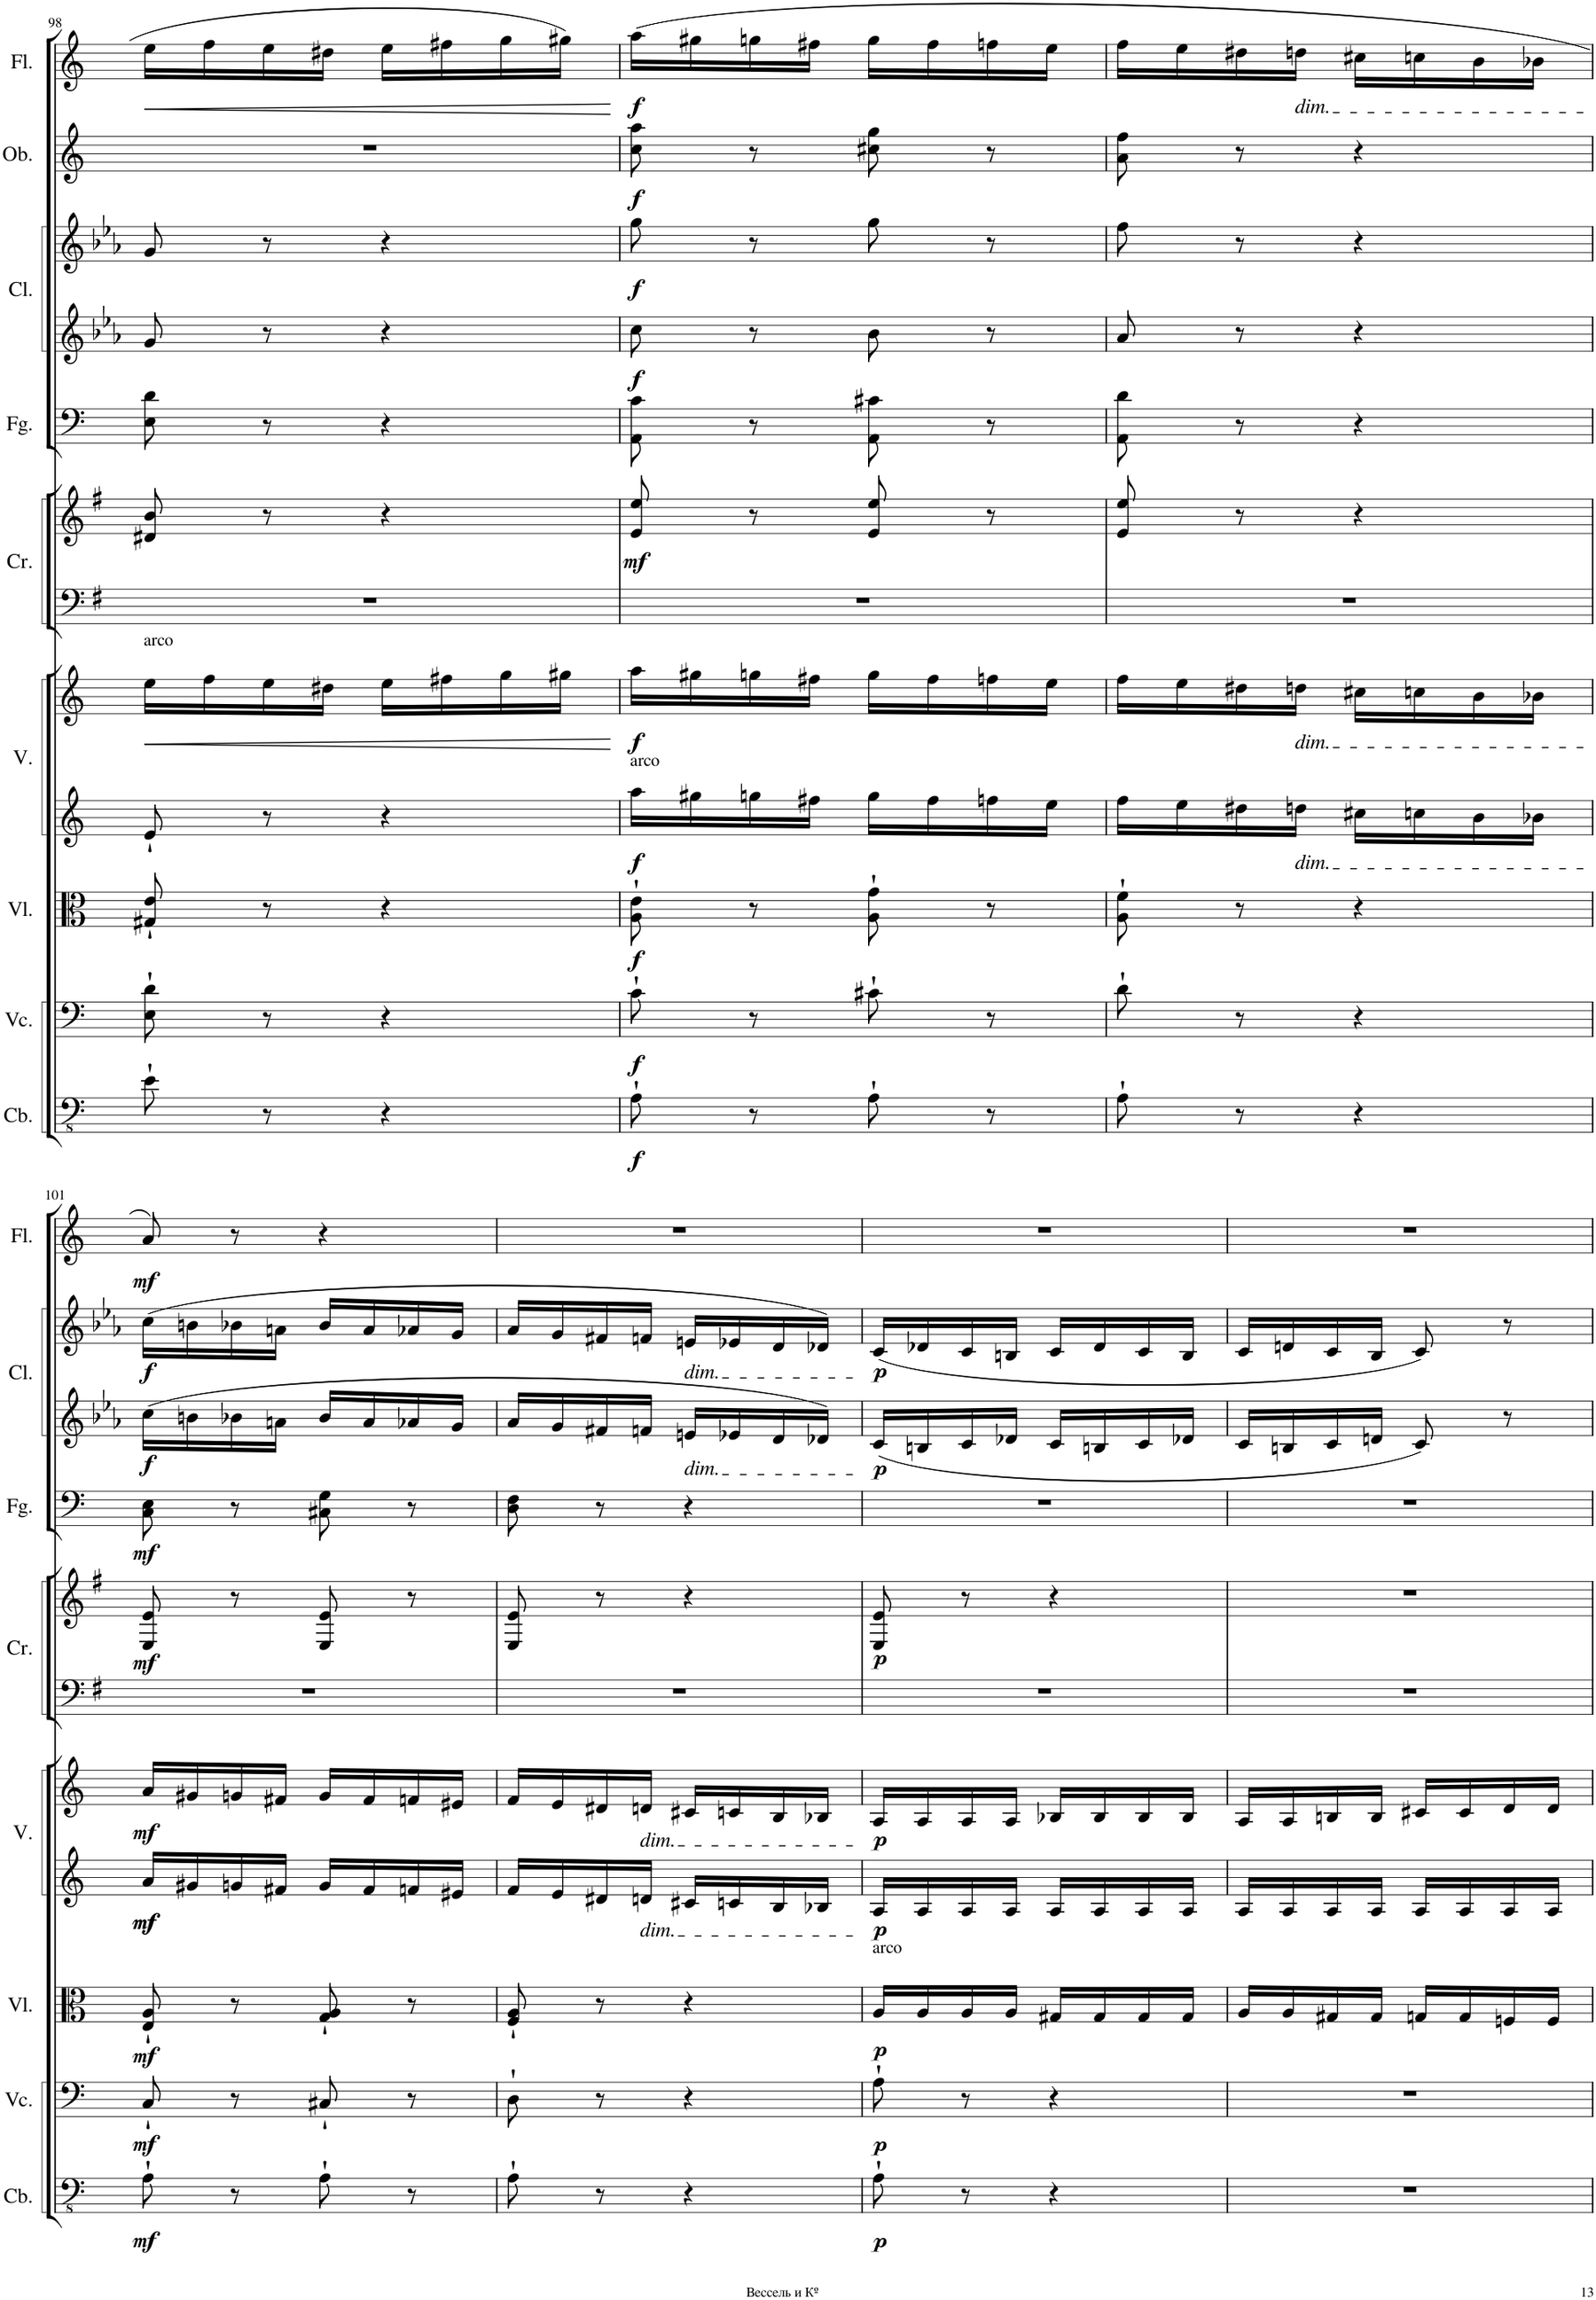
**kern	**dynam	**kern	**dynam	**kern	**dynam	**kern	**kern	**dynam	**kern	**dynam	**kern	**dynam	**kern	**kern	**dynam	**kern	**dynam	**kern	**dynam
*part9	*part9	*part8	*part8	*part7	*part7	*part6	*part6	*part6	*part5	*part5	*part4	*part4	*part3	*part3	*part3	*part2	*part2	*part1	*part1
*staff11	*staff11	*staff10	*staff10	*staff9	*staff9	*staff8	*staff7	*staff7/8	*staff6	*staff6	*staff5	*staff5	*staff4	*staff3	*staff3/4	*staff2	*staff2	*staff1	*staff1
*I"Contrabassi	*	*I"Violoncelli	*	*I"Viole	*	*I"Violini	*	*	*I"4 Corni	*	*I"2 Fagotti	*	*I"2 Clarinetti (in A)	*	*	*I"2 Oboe	*	*I"2 Flauti	*
*I'Cb.	*	*I'Vc.	*	*I'Vl.	*	*I'V.	*	*	*I'Cr.	*	*I'Fg.	*	*I'Cl.	*	*	*I'Ob.	*	*I'Fl.	*
!!LO:PB:g=z
*clefFv4	*	*clefF4	*	*clefC3	*	*clefG2	*clefG2	*	*clefG2	*	*clefF4	*	*clefG2	*clefG2	*	*clefG2	*	*clefG2	*
*Trd7c12	*	*	*	*	*	*	*	*	*Trd4c7	*	*	*	*Trd2c3	*Trd2c3	*	*	*	*	*
*k[]	*	*k[]	*	*k[]	*	*k[]	*k[]	*	*k[f#]	*	*k[]	*	*k[b-e-a-]	*k[b-e-a-]	*	*k[]	*	*k[]	*
*M2/4	*	*M2/4	*	*M2/4	*	*M2/4	*M2/4	*	*M2/4	*	*M2/4	*	*M2/4	*M2/4	*	*M2/4	*	*M2/4	*
=98	=98	=98	=98	=98	=98	=98	=98	=98	=98	=98	=98	=98	=98	=98	=98	=98	=98	=98	=98
!	!	!	!	!	!	!	!LO:TX:a:t=arco	!	!	!	!	!	!	!	!	!	!	!	!
!	!	!	!	!	!	!	!	!LO:HP:b	!	!	!	!	!	!	!	!	!	!	!LO:HP:b
8E`\	.	8E\` 8d\`	.	8G#X/` 8e/`	.	8e`/	16ee\LL	<	8d#X/ 8b/	.	8E\ 8d\	.	8g/	8g/	.	2r	.	16ee\LL	<
.	.	.	.	.	.	.	16ff\	.	.	.	.	.	.	.	.	.	.	16ff\	.
8r	.	8r	.	8r	.	8r	16ee\	.	8r	.	8r	.	8r	8r	.	.	.	16ee\	.
.	.	.	.	.	.	.	16dd#X\JJ	.	.	.	.	.	.	.	.	.	.	16dd#X\JJ	.
4r	.	4r	.	4r	.	4r	16ee\LL	.	4r	.	4r	.	4r	4r	.	.	.	16ee\LL	.
.	.	.	.	.	.	.	16ff#X\	.	.	.	.	.	.	.	.	.	.	16ff#X\	.
.	.	.	.	.	.	.	16gg\	.	.	.	.	.	.	.	.	.	.	16gg\	.
.	.	.	.	.	.	.	16gg#X\JJ	.	.	.	.	.	.	.	.	.	.	16gg#X\JJ	.
.	.	.	.	.	.	.	.	[	.	.	.	.	.	.	.	.	.	.	[
=99	=99	=99	=99	=99	=99	=99	=99	=99	=99	=99	=99	=99	=99	=99	=99	=99	=99	=99	=99
!	!	!	!	!	!	!LO:TX:a:t=arco	!	!	!	!	!	!	!	!	!	!	!	!	!
!	!LO:DY:b	!	!LO:DY:b	!	!LO:DY:b	!	!	!LO:DY:b=2	!	!	!	!	!	!	!	!	!	!	!
!	!	!	!	!	!	!	!	!LO:DY:n=1:b	!	!LO:DY:b	!	!	!	!	!LO:DY:b=2	!	!	!	!
!	!	!	!	!	!	!	!	!	!	!	!	!	!	!	!LO:DY:n=1:b	!	!LO:DY:b	!	!LO:DY:b
8AA`\	f	8c`\	f	8A\` 8e\`	f	16aa\LL	16aa\LL	f f	8e/ 8ee/	mf	8AA\ 8c\	.	8cc\	8gg\	f f	8cc\ 8aa\	f	(16aa\LL	f
.	.	.	.	.	.	16gg#X\	16gg#X\	.	.	.	.	.	.	.	.	.	.	16gg#X\	.
8r	.	8r	.	8r	.	16ggn\	16ggn\	.	8r	.	8r	.	8r	8r	.	8r	.	16ggn\	.
.	.	.	.	.	.	16ff#X\JJ	16ff#X\JJ	.	.	.	.	.	.	.	.	.	.	16ff#X\JJ	.
8AA`\	.	8c#X`\	.	8A\` 8g\`	.	16gg\LL	16gg\LL	.	8e/ 8ee/	.	8AA\ 8c#X\	.	8b-\	8gg\	.	8cc#X\ 8gg\	.	16gg\LL	.
.	.	.	.	.	.	16ff#\	16ff#\	.	.	.	.	.	.	.	.	.	.	16ff#\	.
8r	.	8r	.	8r	.	16ffn\	16ffn\	.	8r	.	8r	.	8r	8r	.	8r	.	16ffn\	.
.	.	.	.	.	.	16ee\JJ	16ee\JJ	.	.	.	.	.	.	.	.	.	.	16ee\JJ	.
=100	=100	=100	=100	=100	=100	=100	=100	=100	=100	=100	=100	=100	=100	=100	=100	=100	=100	=100	=100
8AA`\	.	8d`\	.	8A\` 8f\`	.	16ff\LL	16ff\LL	.	8e/ 8ee/	.	8AA\ 8d\	.	8a-/	8ff\	.	8a\ 8ff\	.	16ff\LL	.
.	.	.	.	.	.	16ee\	16ee\	.	.	.	.	.	.	.	.	.	.	16ee\	.
8r	.	8r	.	8r	.	16dd#X\	16dd#X\	.	8r	.	8r	.	8r	8r	.	8r	.	16dd#X\	.
!	!	!	!	!	!	!	!	!	!	!	!	!	!	!	!	!	!	!LO:TX:b:i:t=dim.	!
!	!	!	!	!	!	!	!LO:TX:b:i:t=dim.	!	!	!	!	!	!	!	!	!	!	!	!
!	!	!	!	!	!	!LO:TX:b:i:t=dim.	!	!	!	!	!	!	!	!	!	!	!	!	!
.	.	.	.	.	.	16ddn\JJ	16ddn\JJ	.	.	.	.	.	.	.	.	.	.	16ddn\JJ	.
4r	.	4r	.	4r	.	16cc#X\LL	16cc#X\LL	.	4r	.	4r	.	4r	4r	.	4r	.	16cc#X\LL	.
.	.	.	.	.	.	16ccn\	16ccn\	.	.	.	.	.	.	.	.	.	.	16ccn\	.
.	.	.	.	.	.	16b\	16b\	.	.	.	.	.	.	.	.	.	.	16b\	.
.	.	.	.	.	.	16b-X\JJ	16b-X\JJ	.	.	.	.	.	.	.	.	.	.	16b-X\JJ	.
!!LO:LB:g=z
=101	=101	=101	=101	=101	=101	=101	=101	=101	=101	=101	=101	=101	=101	=101	=101	=101	=101	=101	=101
!	!LO:DY:b	!	!LO:DY:b	!	!LO:DY:b	!	!	!LO:DY:b=2	!	!	!	!	!	!	!	!	!	!	!
!	!	!	!	!	!	!	!	!LO:DY:n=1:b=2	!	!	!	!	!	!	!	!	!	!	!
!	!	!	!	!	!	!	!	!LO:DY:n=2:b	!	!LO:DY:b	!	!LO:DY:b	!	!	!LO:DY:b=2	!	!	!	!
!	!	!	!	!	!	!	!	!	!	!	!	!	!	!	!LO:DY:n=1:b	!	!	!	!LO:DY:b
8AA`\	mf	8C`/	mf	8E/` 8A/`	mf	16a/LL	16a/LL	mf mf mf	8E/ 8e/	mf	8C\ 8E\	mf	16cc\LL	(16cc\LL	f f	2r	.	8a/)	mf
.	.	.	.	.	.	16g#X/	16g#X/	.	.	.	.	.	16bn\	16bn\	.	.	.	.	.
8r	.	8r	.	8r	.	16gn/	16gn/	.	8r	.	8r	.	16b-X\	16b-X\	.	.	.	8r	.
.	.	.	.	.	.	16f#X/JJ	16f#X/JJ	.	.	.	.	.	16an\JJ	16an\JJ	.	.	.	.	.
8AA`\	.	8C#X`/	.	8G/` 8A/`	.	16g/LL	16g/LL	.	8E/ 8e/	.	8C#X\ 8G\	.	16b-/LL	16b-/LL	.	.	.	4r	.
.	.	.	.	.	.	16f#/	16f#/	.	.	.	.	.	16a/	16a/	.	.	.	.	.
8r	.	8r	.	8r	.	16fn/	16fn/	.	8r	.	8r	.	16a-X/	16a-X/	.	.	.	.	.
.	.	.	.	.	.	16e#X/JJ	16e#X/JJ	.	.	.	.	.	16g/JJ	16g/JJ	.	.	.	.	.
=102	=102	=102	=102	=102	=102	=102	=102	=102	=102	=102	=102	=102	=102	=102	=102	=102	=102	=102	=102
8AA`\	.	8D`\	.	8F/` 8A/`	.	16f/LL	16f/LL	.	8E/ 8e/	.	8D\ 8F\	.	16a-/LL	16a-/LL	.	2r	.	2r	.
.	.	.	.	.	.	16e/	16e/	.	.	.	.	.	16g/	16g/	.	.	.	.	.
8r	.	8r	.	8r	.	16d#X/	16d#X/	.	8r	.	8r	.	16f#X/	16f#X/	.	.	.	.	.
!	!	!	!	!	!	!	!LO:TX:b:i:t=dim.	!	!	!	!	!	!	!	!	!	!	!	!
!	!	!	!	!	!	!LO:TX:b:i:t=dim.	!	!	!	!	!	!	!	!	!	!	!	!	!
.	.	.	.	.	.	16dn/JJ	16dn/JJ	.	.	.	.	.	16fn/JJ	16fn/JJ	.	.	.	.	.
!	!	!	!	!	!	!	!	!	!	!	!	!	!	!LO:TX:b:i:t=dim.	!	!	!	!	!
!	!	!	!	!	!	!	!	!	!	!	!	!	!LO:TX:b:i:t=dim.	!	!	!	!	!	!
4r	.	4r	.	4r	.	16c#X/LL	16c#X/LL	.	4r	.	4r	.	16en/LL	16en/LL	.	.	.	.	.
.	.	.	.	.	.	16cn/	16cn/	.	.	.	.	.	16e-X/	16e-X/	.	.	.	.	.
.	.	.	.	.	.	16B/	16B/	.	.	.	.	.	16d/	16d/	.	.	.	.	.
.	.	.	.	.	.	16B-X/JJ	16B-X/JJ	.	.	.	.	.	16d-X/JJ	16d-X/JJ)	.	.	.	.	.
=103	=103	=103	=103	=103	=103	=103	=103	=103	=103	=103	=103	=103	=103	=103	=103	=103	=103	=103	=103
!	!	!	!	!LO:TX:a:t=arco	!	!	!	!	!	!	!	!	!	!	!	!	!	!	!
!	!LO:DY:b	!	!LO:DY:b	!	!LO:DY:b	!	!	!LO:DY:b=2	!	!	!	!	!	!	!	!	!	!	!
!	!	!	!	!	!	!	!	!LO:DY:n=1:b	!	!LO:DY:b	!	!	!	!	!LO:DY:b=2	!	!	!	!
!	!	!	!	!	!	!	!	!	!	!	!	!	!	!	!LO:DY:n=1:b	!	!	!	!
8AA`\	p	8A`\	p	16A/LL	p	16A/LL	16A/LL	p p	8E/ 8e/	p	2r	.	16c/LL	(16c/LL	p p	2r	.	2r	.
.	.	.	.	16A/	.	16A/	16A/	.	.	.	.	.	16Bn/	16d-X/	.	.	.	.	.
8r	.	8r	.	16A/	.	16A/	16A/	.	8r	.	.	.	16c/	16c/	.	.	.	.	.
.	.	.	.	16A/JJ	.	16A/JJ	16A/JJ	.	.	.	.	.	16d-X/JJ	16Bn/JJ	.	.	.	.	.
4r	.	4r	.	16G#X/LL	.	16A/LL	16B-X/LL	.	4r	.	.	.	16c/LL	16c/LL	.	.	.	.	.
.	.	.	.	16G#/	.	16A/	16B-/	.	.	.	.	.	16Bn/	16d-/	.	.	.	.	.
.	.	.	.	16G#/	.	16A/	16B-/	.	.	.	.	.	16c/	16c/	.	.	.	.	.
.	.	.	.	16G#/JJ	.	16A/JJ	16B-/JJ	.	.	.	.	.	16d-X/JJ	16B/JJ	.	.	.	.	.
=104	=104	=104	=104	=104	=104	=104	=104	=104	=104	=104	=104	=104	=104	=104	=104	=104	=104	=104	=104
2r	.	2r	.	16A/LL	.	16A/LL	16A/LL	.	2r	.	2r	.	16c/LL	16c/LL	.	2r	.	2r	.
.	.	.	.	16A/	.	16A/	16A/	.	.	.	.	.	16Bn/	16dn/	.	.	.	.	.
.	.	.	.	16G#X/	.	16A/	16Bn/	.	.	.	.	.	16c/	16c/	.	.	.	.	.
.	.	.	.	16G#/JJ	.	16A/JJ	16B/JJ	.	.	.	.	.	16dn/JJ	16B-/JJ	.	.	.	.	.
.	.	.	.	16Gn/LL	.	16A/LL	16c#X/LL	.	.	.	.	.	8c/	8c/)	.	.	.	.	.
.	.	.	.	16G/	.	16A/	16c#/	.	.	.	.	.	.	.	.	.	.	.	.
.	.	.	.	16Fn/	.	16A/	16d/	.	.	.	.	.	8r	8r	.	.	.	.	.
.	.	.	.	16F/JJ	.	16A/JJ	16d/JJ	.	.	.	.	.	.	.	.	.	.	.	.
=	=	=	=	=	=	=	=	=	=	=	=	=	=	=	=	=	=	=	=
*-	*-	*-	*-	*-	*-	*-	*-	*-	*-	*-	*-	*-	*-	*-	*-	*-	*-	*-	*-
